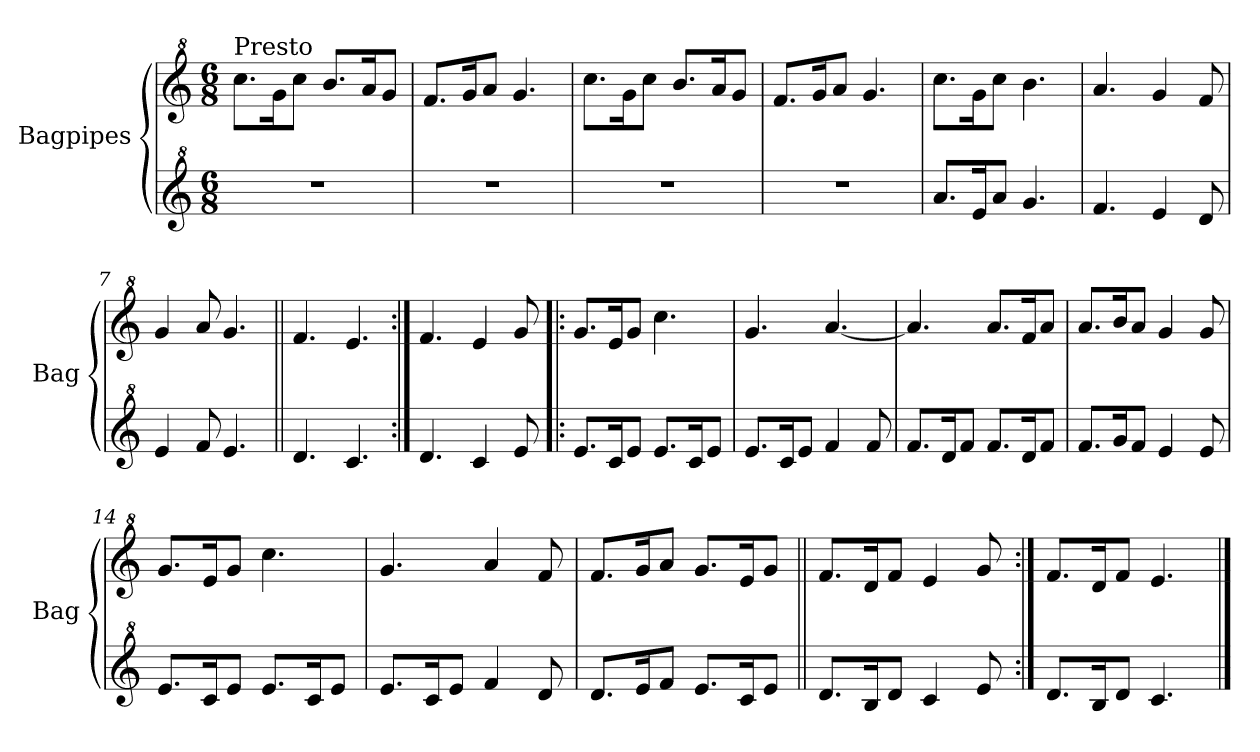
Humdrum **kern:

**kern	**kern
*part2	*part1
*staff2	*staff1
*I"Bagpipes	*I"Bagpipes
*I'Bag	*I'Bag
*clefG^2	*clefG^2
*k[]	*k[]
*C:	*C:
*M6/8	*M6/8
=1	=1
!	!LO:TX:a:t=Presto
2.r	8.ccc\L
.	16gg\K
.	8ccc\J
.	8.bb/L
.	16aa/K
.	8gg/J
=2	=2
2.r	8.ff/L
.	16gg/K
.	8aa/J
.	4.gg/
=3	=3
2.r	8.ccc\L
.	16gg\K
.	8ccc\J
.	8.bb/L
.	16aa/K
.	8gg/J
=4	=4
2.r	8.ff/L
.	16gg/K
.	8aa/J
.	4.gg/
=5	=5
8.aa/L	8.ccc\L
16ee/K	16gg\K
8aa/J	8ccc\J
4.gg/	4.bb\
=6	=6
4.ff/	4.aa/
4ee/	4gg/
8dd/	8ff/
=7	=7
4ee/	4gg/
8ff/	8aa/
4.ee/	4.gg/
=8||	=8||
4.dd/	4.ff/
4.cc/	4.ee/
!!LO:LB:g=z
=9:|!	=9:|!
4.dd/	4.ff/
4cc/	4ee/
8ee/	8gg/
=10!|:	=10!|:
8.ee/L	8.gg/L
16cc/K	16ee/K
8ee/J	8gg/J
8.ee/L	4.ccc\
16cc/K	.
8ee/J	.
=11	=11
8.ee/L	4.gg/
16cc/K	.
8ee/J	.
4ff/	[4.aa/
8ff/	.
=12	=12
8.ff/L	4.aa/]
16dd/K	.
8ff/J	.
8.ff/L	8.aa/L
16dd/K	16ff/K
8ff/J	8aa/J
=13	=13
8.ff/L	8.aa/L
16gg/K	16bb/K
8ff/J	8aa/J
4ee/	4gg/
8ee/	8gg/
=14	=14
8.ee/L	8.gg/L
16cc/K	16ee/K
8ee/J	8gg/J
8.ee/L	4.ccc\
16cc/K	.
8ee/J	.
=15	=15
8.ee/L	4.gg/
16cc/K	.
8ee/J	.
4ff/	4aa/
8dd/	8ff/
!!LO:LB:g=z
=16	=16
8.dd/L	8.ff/L
16ee/K	16gg/K
8ff/J	8aa/J
8.ee/L	8.gg/L
16cc/K	16ee/K
8ee/J	8gg/J
=17||	=17||
8.dd/L	8.ff/L
16b/K	16dd/K
8dd/J	8ff/J
4cc/	4ee/
8ee/	8gg/
=18:|!	=18:|!
8.dd/L	8.ff/L
16b/K	16dd/K
8dd/J	8ff/J
4.cc/	4.ee/
==	==
*-	*-
